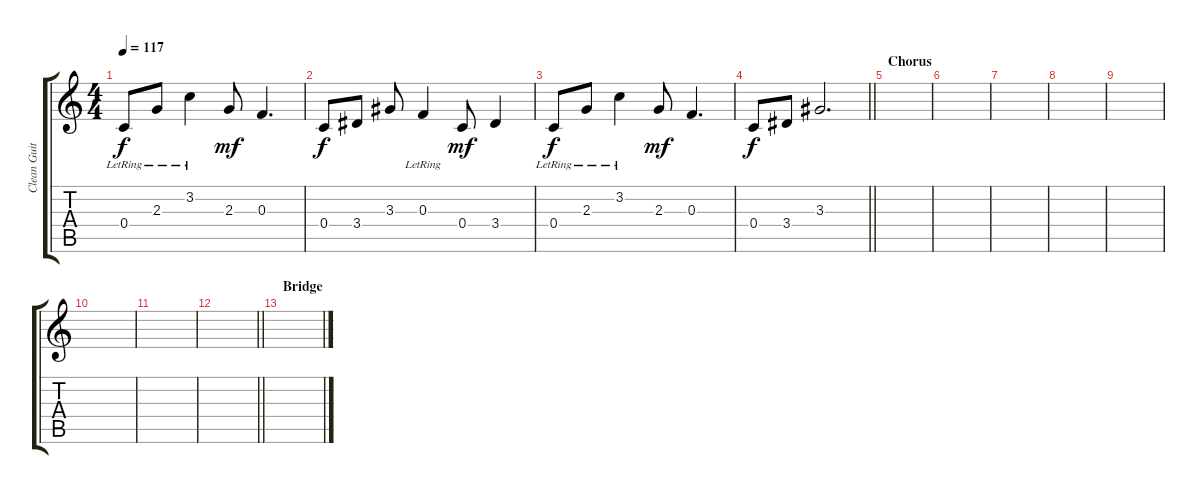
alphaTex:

\track ("Clean Guitar" "Clean Guit") {instrument electricguitarclean}
\staff {score tabs}
\tuning (D4 A3 F3 C3 G2 C2) {hide}
\ts (4 4)
\tempo 117
\clef g2
\ks c
0.4{lr}.8{dy f} 2.3{lr}.8 3.2{lr}.4 2.3.8{dy mf} 0.3.4{d} |
0.4.8{dy f} 3.4.8 3.3.8 0.3{lr}.4 0.4.8{dy mf} 3.4.4 |
0.4{lr}.8{dy f} 2.3{lr}.8 3.2{lr}.4 2.3.8{dy mf} 0.3.4{d} |
\barLineRight lightlight
0.4.8{dy f} 3.4.8 3.3.2{d} |
\section ("" "Chorus")
|
|
|
|
|
|
|
\barLineRight lightlight
|
\section ("" "Bridge")
